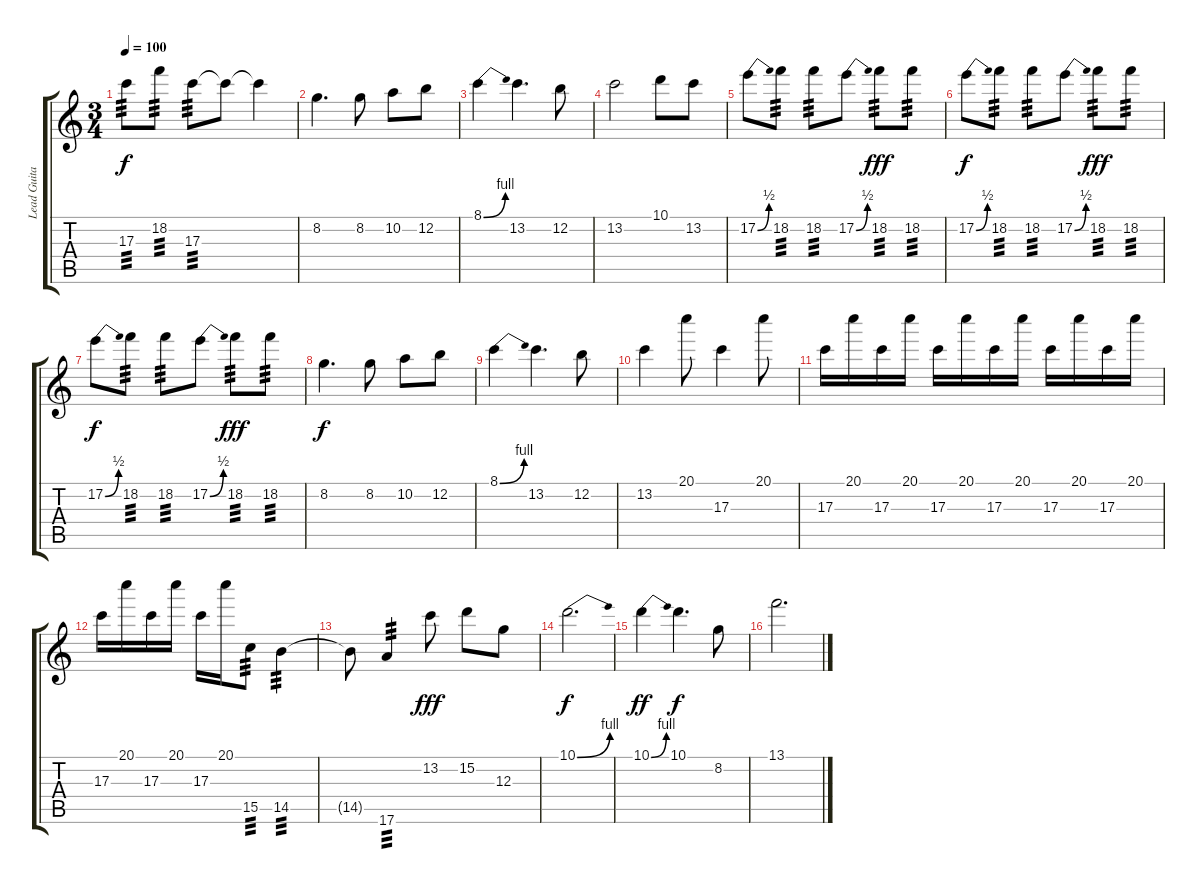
\track ("Lead Guitar" "Lead Guita") {instrument overdrivenguitar}
\staff {score tabs}
\tuning (E4 B3 G3 D3 A2 E2) {hide}
\ts (3 4)
\tempo 100
\clef g2
\ks c
17.3.8{tp 3 dy f} 18.2.8{tp 3} 17.3.8{tp 3} 17.3{t}.8 17.3{t}.4 |
8.2.4{d} 8.2.8 10.2.8 12.2.8 |
8.1{be (bend 0 0 60 4)}.4 13.2.4{d} 12.2.8 |
13.2.2 10.1.8 13.2.8 |
17.2{be (bend 0 0 60 2)}.8 18.2.8{tp 3} 18.2.8{tp 3} 17.2{be (bend 0 0 60 2)}.8 18.2.8{tp 3 dy fff} 18.2.8{tp 3} |
17.2{be (bend 0 0 60 2)}.8{dy f} 18.2.8{tp 3} 18.2.8{tp 3} 17.2{be (bend 0 0 60 2)}.8 18.2.8{tp 3 dy fff} 18.2.8{tp 3} |
17.2{be (bend 0 0 60 2)}.8{dy f} 18.2.8{tp 3} 18.2.8{tp 3} 17.2{be (bend 0 0 60 2)}.8 18.2.8{tp 3 dy fff} 18.2.8{tp 3} |
8.2.4{d dy f} 8.2.8 10.2.8 12.2.8 |
8.1{be (bend 0 0 60 4)}.4 13.2.4{d} 12.2.8 |
13.2.4 20.1.8 17.3.4 20.1.8 |
17.3.16 20.1.16 17.3.16 20.1.16 17.3.16 20.1.16 17.3.16 20.1.16 17.3.16 20.1.16 17.3.16 20.1.16 |
17.3.16 20.1.16 17.3.16 20.1.16 17.3.16 20.1.16 15.5.8{tp 3} 14.5.4{tp 3} |
14.5{t}.8 17.6.4{tp 3} 13.2.8{dy fff} 15.2.8 12.3.8 |
10.1{be (bend 0 0 60 4)}.2{d dy f} |
10.1{be (bend 0 0 60 4)}.4{dy ff} 10.1.4{d dy f} 8.2.8 |
13.1.2{d}
